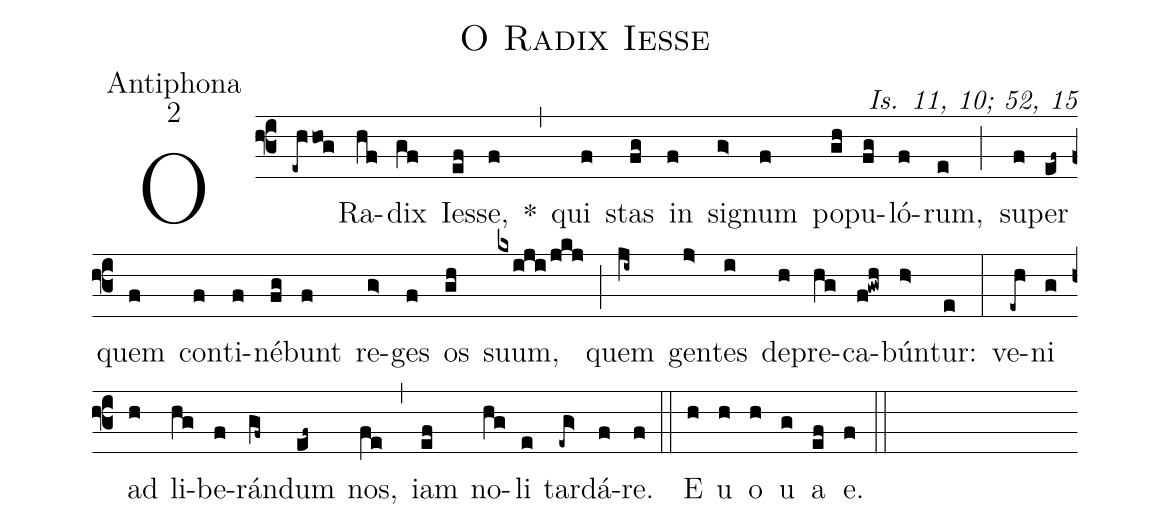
name:O Radix Iesse;
office-part:Antiphona;
mode:2;
commentary:Is. 11, 10; 52, 15;
%%
(f3) O(-eh!/hog) Ra(hf)dix(gf) Ies(ef)se,(f) *(,) qui(f) stas(fg) in(f) sig(g>)num(f) po(gh)pu(fg)ló(f)rum,(e) (;) su(f)per(ef~) quem(f) con(f)ti(f)né(fg)bunt(f) re(g>)ges(f) os(gh) suum,(kxiji!/jkj) (;) quem(ji~) gen(j>)tes(i) de(h)pre(hg)ca(f!gwh)bún(h>)tur:(e) (:) ve(-eh)ni(g) ad(h) li(hg)be(f)rán(gf~)dum(ef~) nos,(fe) (,) iam(ef) no(hg)li(e) tar(-eg>)dá(f)re.(f) (::) E(h) u(h) o(h) u(g) a(ef) e.(f) (::)
